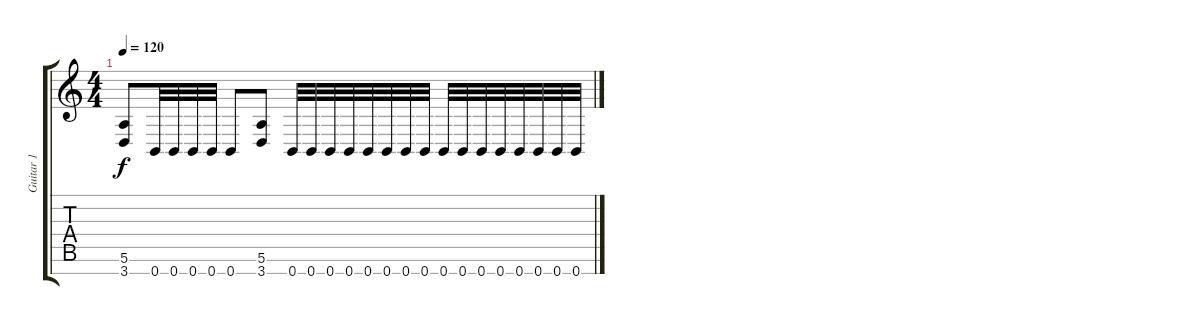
\track ("Guitar 1" "Guitar 1") {instrument distortionguitar}
\staff {score tabs}
\tuning (E4 B3 G3 D3 A2 E2 B1) {hide}
\ts (4 4)
\tempo 120
\clef g2
\ks c
(5.6 3.7).8{dy f} 0.7.32 0.7.32 0.7.32 0.7.32 0.7.8 (5.6 3.7).8 0.7.32 0.7.32 0.7.32 0.7.32 0.7.32 0.7.32 0.7.32 0.7.32 0.7.32 0.7.32 0.7.32 0.7.32 0.7.32 0.7.32 0.7.32 0.7.32
